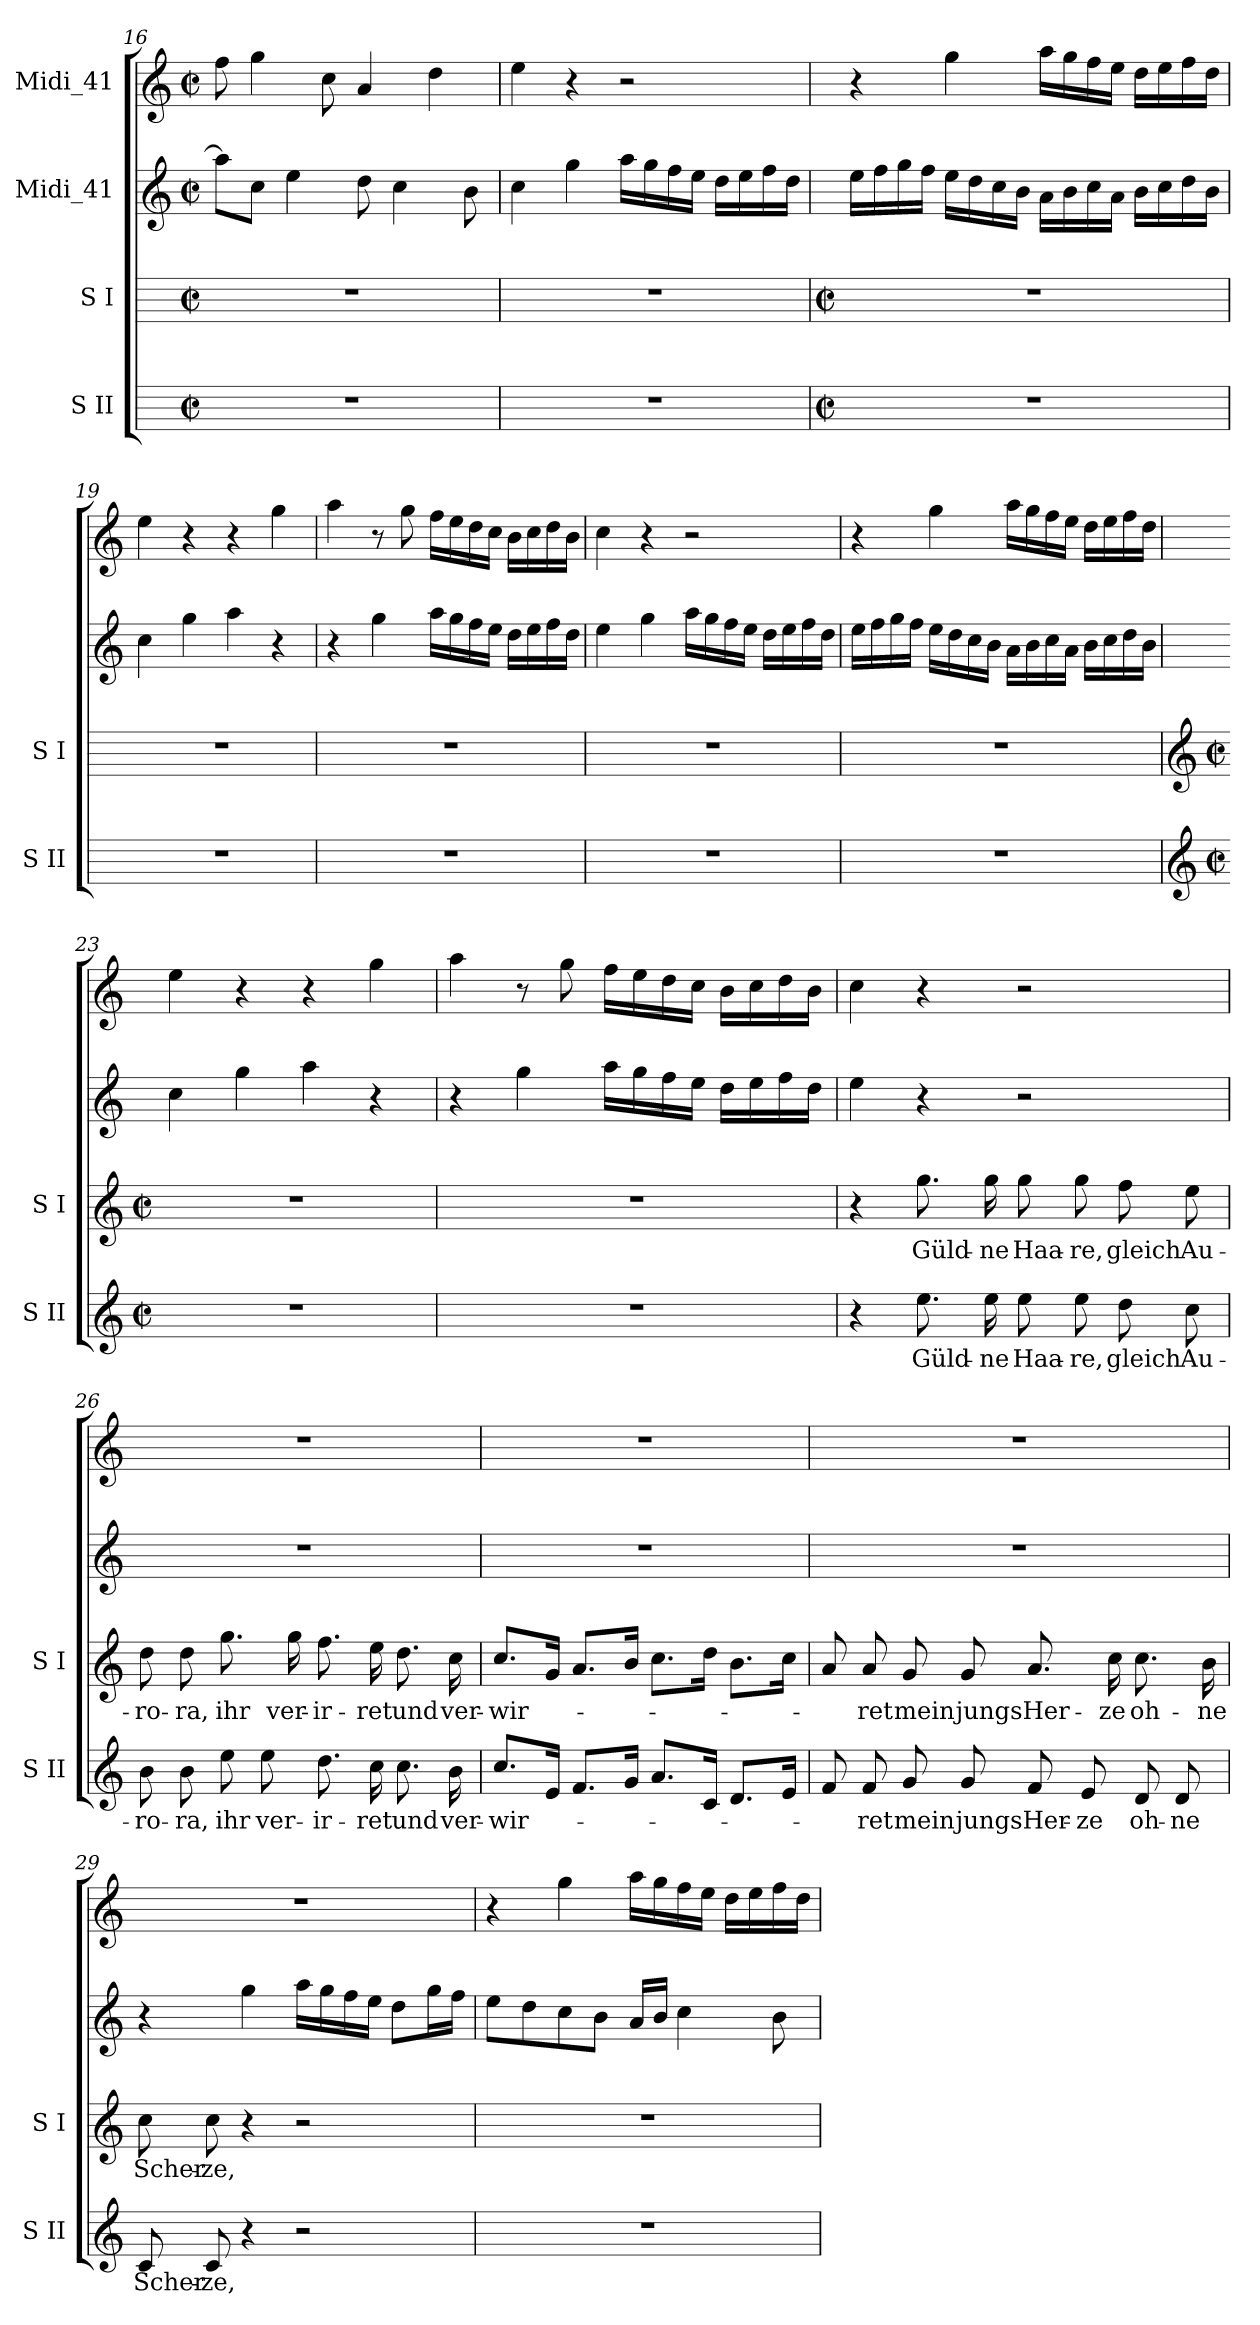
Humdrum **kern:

**kern	**text	**kern	**text	**kern	**kern
*part4	*part4	*part3	*part3	*part2	*part1
*staff4	*staff4	*staff3	*staff3	*staff2	*staff1
*I"S II	*	*I"S I	*	*I"Midi_41	*I"Midi_41
*I'S II	*	*I'S I	*	*	*
*	*	*	*	*clefG2	*clefG2
*	*	*	*	*k[]	*k[]
*	*	*	*	*C:	*C:
*M2/2	*	*M2/2	*	*M2/2	*M2/2
*met(c|)	*	*met(c|)	*	*met(c|)	*met(c|)
=16	=16	=16	=16	=16	=16
1r	.	1r	.	8aaL]	8ff
.	.	.	.	8ccJ	4gg
.	.	.	.	4ee	.
.	.	.	.	.	8cc
.	.	.	.	8dd	4a
.	.	.	.	4cc	.
.	.	.	.	.	4dd
.	.	.	.	8b	.
=17	=17	=17	=17	=17	=17
1r	.	1r	.	4cc	4ee
.	.	.	.	4gg	4r
.	.	.	.	16aaLL	2r
.	.	.	.	16gg	.
.	.	.	.	16ff	.
.	.	.	.	16eeJJ	.
.	.	.	.	16ddLL	.
.	.	.	.	16ee	.
.	.	.	.	16ff	.
.	.	.	.	16ddJJ	.
!!LO:LB:g=z
=18	=18	=18	=18	=18	=18
*M2/2	*	*M2/2	*	*	*
*met(c|)	*	*met(c|)	*	*	*
1r	.	1r	.	16eeLL	4r
.	.	.	.	16ff	.
.	.	.	.	16gg	.
.	.	.	.	16ffJJ	.
.	.	.	.	16eeLL	4gg
.	.	.	.	16dd	.
.	.	.	.	16cc	.
.	.	.	.	16bJJ	.
.	.	.	.	16aLL	16aaLL
.	.	.	.	16b	16gg
.	.	.	.	16cc	16ff
.	.	.	.	16aJJ	16eeJJ
.	.	.	.	16bLL	16ddLL
.	.	.	.	16cc	16ee
.	.	.	.	16dd	16ff
.	.	.	.	16bJJ	16ddJJ
=19	=19	=19	=19	=19	=19
1r	.	1r	.	4cc	4ee
.	.	.	.	4gg	4r
.	.	.	.	4aa	4r
.	.	.	.	4r	4gg
=20	=20	=20	=20	=20	=20
1r	.	1r	.	4r	4aa
.	.	.	.	4gg	8r
.	.	.	.	.	8gg
.	.	.	.	16aaLL	16ffLL
.	.	.	.	16gg	16ee
.	.	.	.	16ff	16dd
.	.	.	.	16eeJJ	16ccJJ
.	.	.	.	16ddLL	16bLL
.	.	.	.	16ee	16cc
.	.	.	.	16ff	16dd
.	.	.	.	16ddJJ	16bJJ
=21	=21	=21	=21	=21	=21
1r	.	1r	.	4ee	4cc
.	.	.	.	4gg	4r
.	.	.	.	16aaLL	2r
.	.	.	.	16gg	.
.	.	.	.	16ff	.
.	.	.	.	16eeJJ	.
.	.	.	.	16ddLL	.
.	.	.	.	16ee	.
.	.	.	.	16ff	.
.	.	.	.	16ddJJ	.
=22	=22	=22	=22	=22	=22
1r	.	1r	.	16eeLL	4r
.	.	.	.	16ff	.
.	.	.	.	16gg	.
.	.	.	.	16ffJJ	.
.	.	.	.	16eeLL	4gg
.	.	.	.	16dd	.
.	.	.	.	16cc	.
.	.	.	.	16bJJ	.
.	.	.	.	16aLL	16aaLL
.	.	.	.	16b	16gg
.	.	.	.	16cc	16ff
.	.	.	.	16aJJ	16eeJJ
.	.	.	.	16bLL	16ddLL
.	.	.	.	16cc	16ee
.	.	.	.	16dd	16ff
.	.	.	.	16bJJ	16ddJJ
!!LO:LB:g=z
=23	=23	=23	=23	=23	=23
*clefG2	*	*clefG2	*	*	*
*k[]	*	*k[]	*	*	*
*C:	*	*C:	*	*	*
*M2/2	*	*M2/2	*	*	*
*met(c|)	*	*met(c|)	*	*	*
1r	.	1r	.	4cc	4ee
.	.	.	.	4gg	4r
.	.	.	.	4aa	4r
.	.	.	.	4r	4gg
=24	=24	=24	=24	=24	=24
1r	.	1r	.	4r	4aa
.	.	.	.	4gg	8r
.	.	.	.	.	8gg
.	.	.	.	16aaLL	16ffLL
.	.	.	.	16gg	16ee
.	.	.	.	16ff	16dd
.	.	.	.	16eeJJ	16ccJJ
.	.	.	.	16ddLL	16bLL
.	.	.	.	16ee	16cc
.	.	.	.	16ff	16dd
.	.	.	.	16ddJJ	16bJJ
=25	=25	=25	=25	=25	=25
4r	.	4r	.	4ee	4cc
!	!LO:LY:b	!	!LO:LY:b	!	!
8.ee	Güld-	8.gg	Güld-	4r	4r
!	!LO:LY:b	!	!LO:LY:b	!	!
16ee	-ne	16gg	-ne	.	.
!	!LO:LY:b	!	!LO:LY:b	!	!
8ee	Haa-	8gg	Haa-	2r	2r
!	!LO:LY:b	!	!LO:LY:b	!	!
8ee	-re,	8gg	-re,	.	.
!	!LO:LY:b	!	!LO:LY:b	!	!
8dd	gleich	8ff	gleich	.	.
!	!LO:LY:b	!	!LO:LY:b	!	!
8cc	Au-	8ee	Au-	.	.
=26	=26	=26	=26	=26	=26
!	!LO:LY:b	!	!LO:LY:b	!	!
8b	-ro-	8dd	-ro-	1r	1r
!	!LO:LY:b	!	!LO:LY:b	!	!
8b	-ra,	8dd	-ra,	.	.
!	!LO:LY:b	!	!LO:LY:b	!	!
8ee	ihr	8.gg	ihr	.	.
!	!LO:LY:b	!	!	!	!
8ee	ver-	.	.	.	.
!	!	!	!LO:LY:b	!	!
.	.	16gg	ver-	.	.
!	!LO:LY:b	!	!LO:LY:b	!	!
8.dd	-ir-	8.ff	-ir-	.	.
!	!LO:LY:b	!	!LO:LY:b	!	!
16cc	-ret	16ee	-ret	.	.
!	!LO:LY:b	!	!LO:LY:b	!	!
8.cc	und	8.dd	und	.	.
!	!LO:LY:b	!	!LO:LY:b	!	!
16b	ver-	16cc	ver-	.	.
=27	=27	=27	=27	=27	=27
!	!LO:LY:b	!	!LO:LY:b	!	!
8.ccL	-wir-	8.ccL	-wir-	1r	1r
16eJ	.	16gJ	.	.	.
8.fL	.	8.aL	.	.	.
16gJ	.	16bJ	.	.	.
8.aL	.	8.ccL	.	.	.
16cJ	.	16ddJ	.	.	.
8.dL	.	8.bL	.	.	.
16eJ	.	16ccJ	.	.	.
!!LO:LB:g=z
=28	=28	=28	=28	=28	=28
8f	.	8a	.	1r	1r
!	!LO:LY:b	!	!LO:LY:b	!	!
8f	ret	8a	ret	.	.
!	!LO:LY:b	!	!LO:LY:b	!	!
8g	mein	8g	mein	.	.
!	!LO:LY:b	!	!LO:LY:b	!	!
8g	jungs	8g	jungs	.	.
!	!LO:LY:b	!	!LO:LY:b	!	!
8f	Her-	8.a	Her-	.	.
!	!LO:LY:b	!	!	!	!
8e	-ze	.	.	.	.
!	!	!	!LO:LY:b	!	!
.	.	16cc	-ze	.	.
!	!LO:LY:b	!	!LO:LY:b	!	!
8d	oh-	8.cc	oh-	.	.
!	!LO:LY:b	!	!	!	!
8d	-ne	.	.	.	.
!	!	!	!LO:LY:b	!	!
.	.	16b	-ne	.	.
=29	=29	=29	=29	=29	=29
!	!LO:LY:b	!	!LO:LY:b	!	!
8c	Scher-	8cc	Scher-	4r	1r
!	!LO:LY:b	!	!LO:LY:b	!	!
8c	-ze,	8cc	-ze,	.	.
4r	.	4r	.	4gg	.
2r	.	2r	.	16aaLL	.
.	.	.	.	16gg	.
.	.	.	.	16ff	.
.	.	.	.	16eeJJ	.
.	.	.	.	8ddL	.
.	.	.	.	16ggL	.
.	.	.	.	16ffJJ	.
=30	=30	=30	=30	=30	=30
1r	.	1r	.	8eeL	4r
.	.	.	.	8dd	.
.	.	.	.	8cc	4gg
.	.	.	.	8bJ	.
.	.	.	.	16aLL	16aaLL
.	.	.	.	16bJJ	16gg
.	.	.	.	4cc	16ff
.	.	.	.	.	16eeJJ
.	.	.	.	.	16ddLL
.	.	.	.	.	16ee
.	.	.	.	8b	16ff
.	.	.	.	.	16ddJJ
=	=	=	=	=	=
*-	*-	*-	*-	*-	*-
